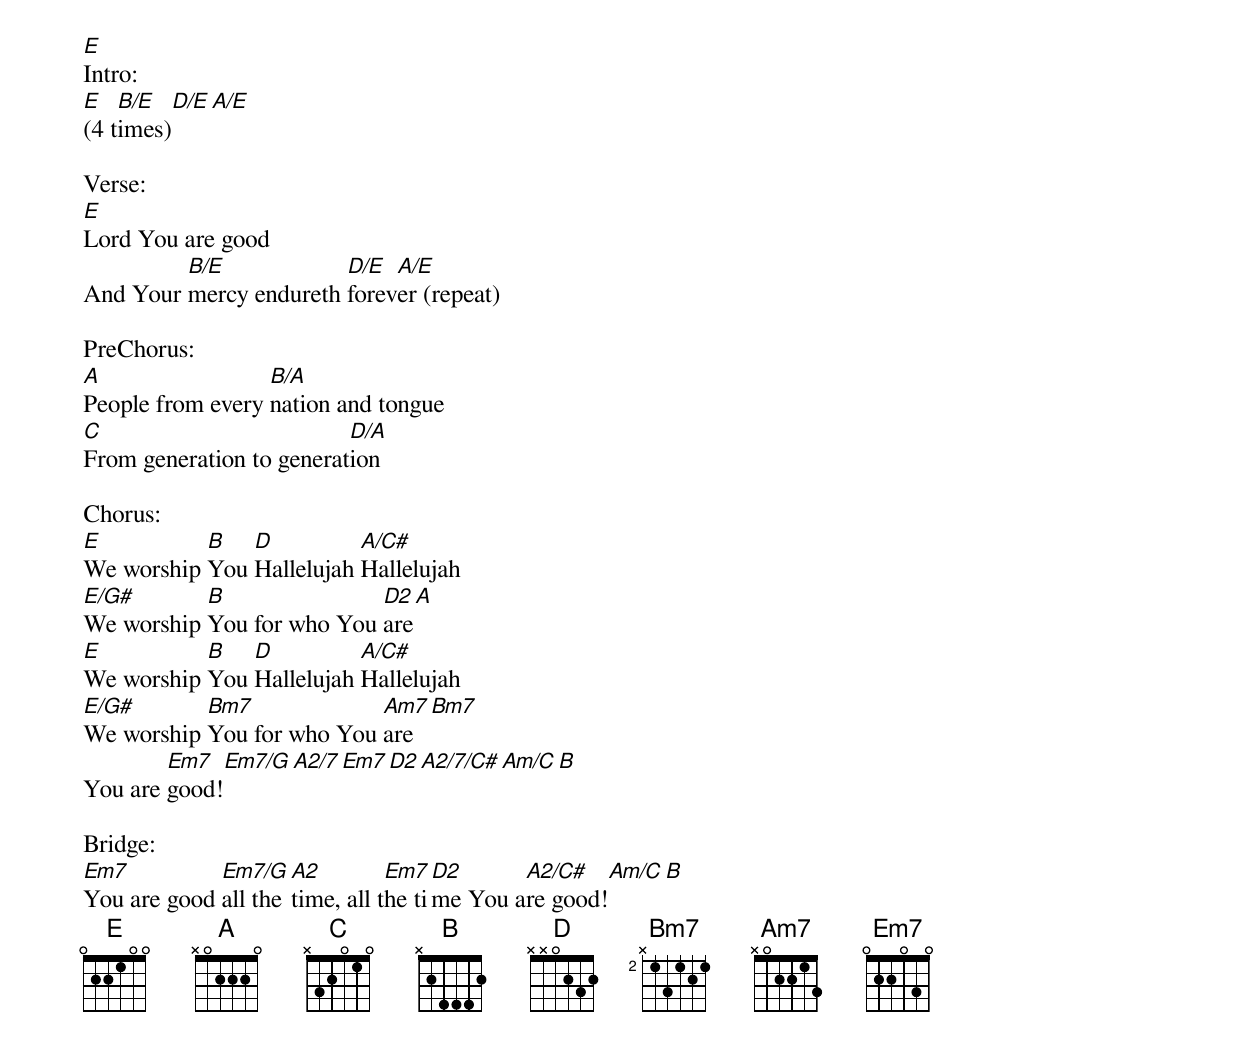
E
Intro:
E   B/E  D/E  A/E
(4 times)

Verse:
E
Lord You are good
         B/E            D/E  A/E
And Your mercy endureth forever (repeat)

PreChorus:
A                 B/A
People from every nation and tongue
C                         D/A
From generation to generation

Chorus:
E          B   D          A/C#
We worship You Hallelujah Hallelujah
E/G#       B               D2 A
We worship You for who You are
E          B   D          A/C#
We worship You Hallelujah Hallelujah
E/G#       Bm7             Am7  Bm7
We worship You for who You are
        Em7  Em7/G  A2/7 Em7 D2 A2/7/C# Am/C B
You are good!

Bridge:
Em7          Em7/G   A2         Em7  D2      A2/C#   Am/C  B
You are good all the time, all the time You are good!
